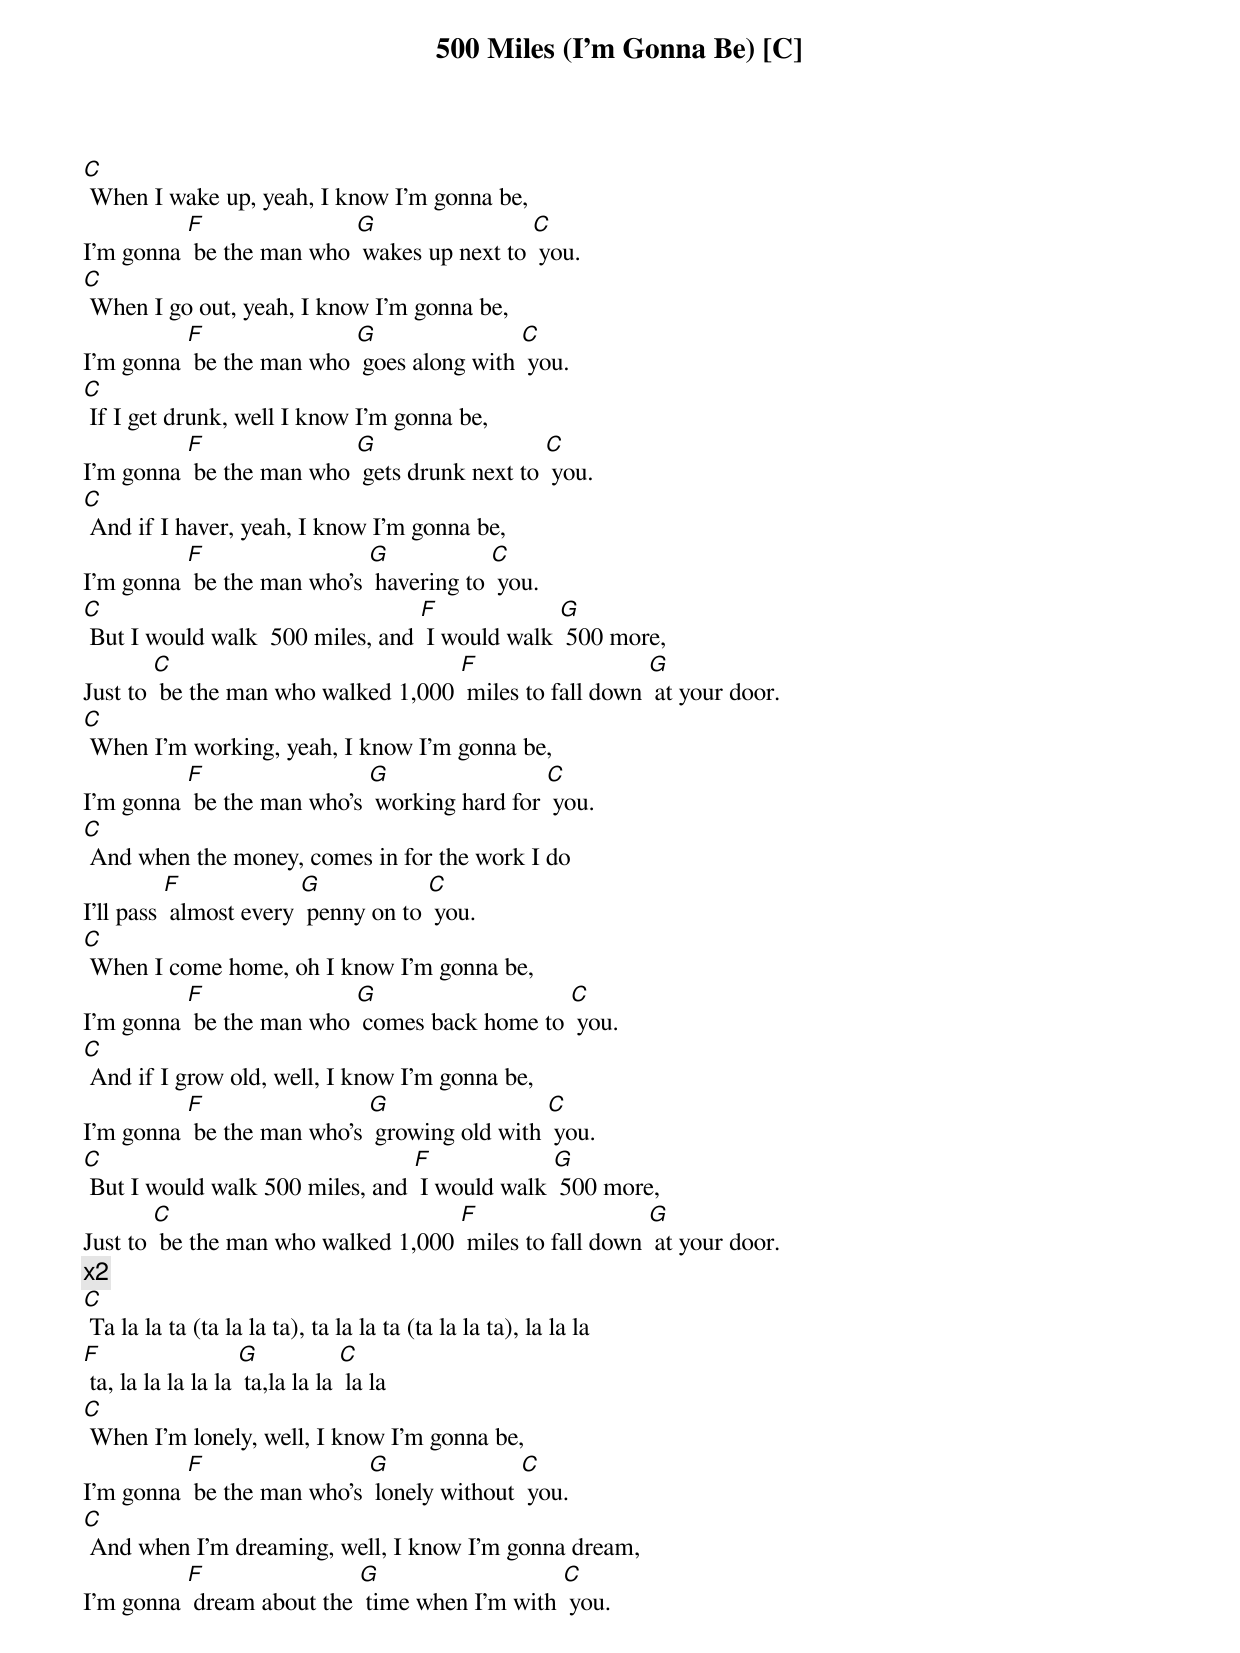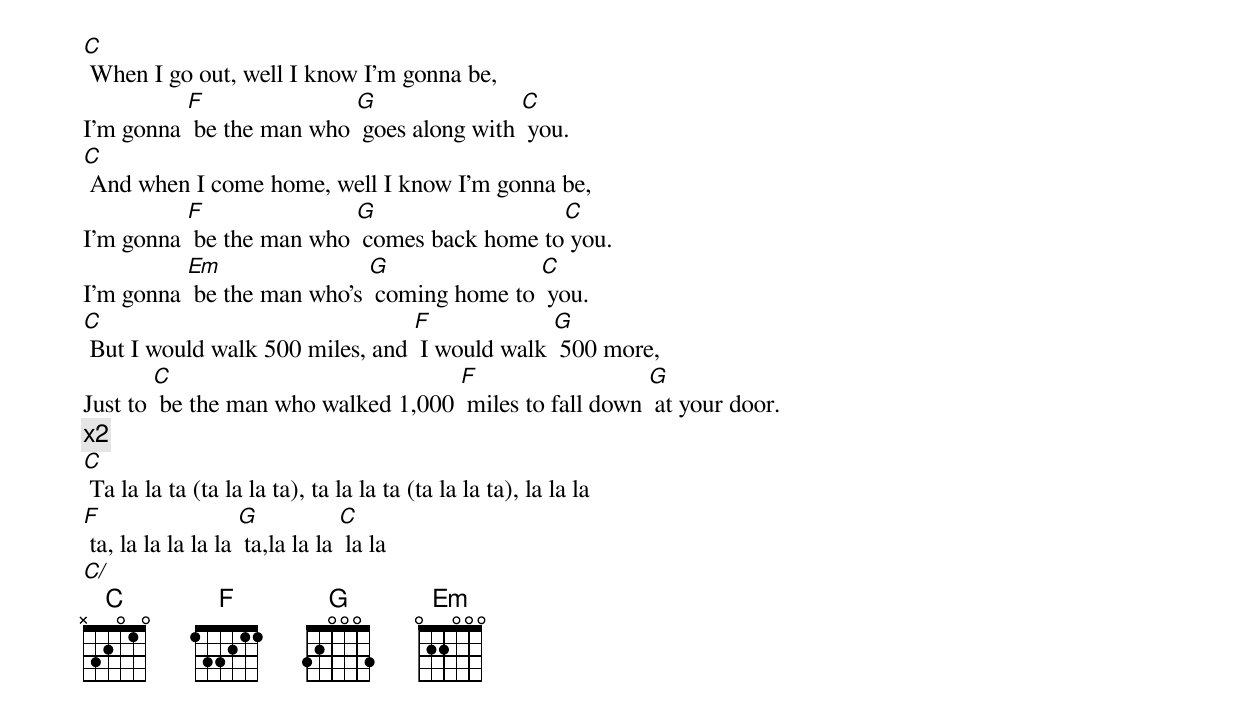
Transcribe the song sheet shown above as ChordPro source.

{t: 500 Miles (I'm Gonna Be) [C] }
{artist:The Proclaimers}
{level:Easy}
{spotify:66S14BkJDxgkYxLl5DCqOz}

[C] When I wake up, yeah, I know I'm gonna be,
I'm gonna [F] be the man who [G] wakes up next to [C] you.
[C] When I go out, yeah, I know I'm gonna be,
I'm gonna [F] be the man who [G] goes along with [C] you.
[C] If I get drunk, well I know I'm gonna be,
I'm gonna [F] be the man who [G] gets drunk next to [C] you.
[C] And if I haver, yeah, I know I'm gonna be,
I'm gonna [F] be the man who's [G] havering to [C] you.
{c: }
[C] But I would walk  500 miles, and [F] I would walk [G] 500 more,
Just to [C] be the man who walked 1,000 [F] miles to fall down [G] at your door.
{c: }
[C] When I'm working, yeah, I know I'm gonna be,
I'm gonna [F] be the man who's [G] working hard for [C] you.
[C] And when the money, comes in for the work I do
I'll pass [F] almost every [G] penny on to [C] you.
[C] When I come home, oh I know I'm gonna be,
I'm gonna [F] be the man who [G] comes back home to [C] you.
[C] And if I grow old, well, I know I'm gonna be,
I'm gonna [F] be the man who's [G] growing old with [C] you.
{c: }
[C] But I would walk 500 miles, and [F] I would walk [G] 500 more,
Just to [C] be the man who walked 1,000 [F] miles to fall down [G] at your door.
{c: x2 }
[C] Ta la la ta (ta la la ta), ta la la ta (ta la la ta), la la la
[F] ta, la la la la la [G] ta,la la la [C] la la
{c: }
[C] When I'm lonely, well, I know I'm gonna be,
I'm gonna [F] be the man who's [G] lonely without [C] you.
[C] And when I'm dreaming, well, I know I'm gonna dream,
I'm gonna [F] dream about the [G] time when I'm with [C] you.
[C] When I go out, well I know I'm gonna be,
I'm gonna [F] be the man who [G] goes along with [C] you.
[C] And when I come home, well I know I'm gonna be,
I'm gonna [F] be the man who [G] comes back home to[C] you.
I'm gonna [Em] be the man who's [G] coming home to [C] you.
{c: }
[C] But I would walk 500 miles, and [F] I would walk [G] 500 more,
Just to [C] be the man who walked 1,000 [F] miles to fall down [G] at your door.
{c: x2 }
[C] Ta la la ta (ta la la ta), ta la la ta (ta la la ta), la la la
[F] ta, la la la la la [G] ta,la la la [C] la la
[C/]
